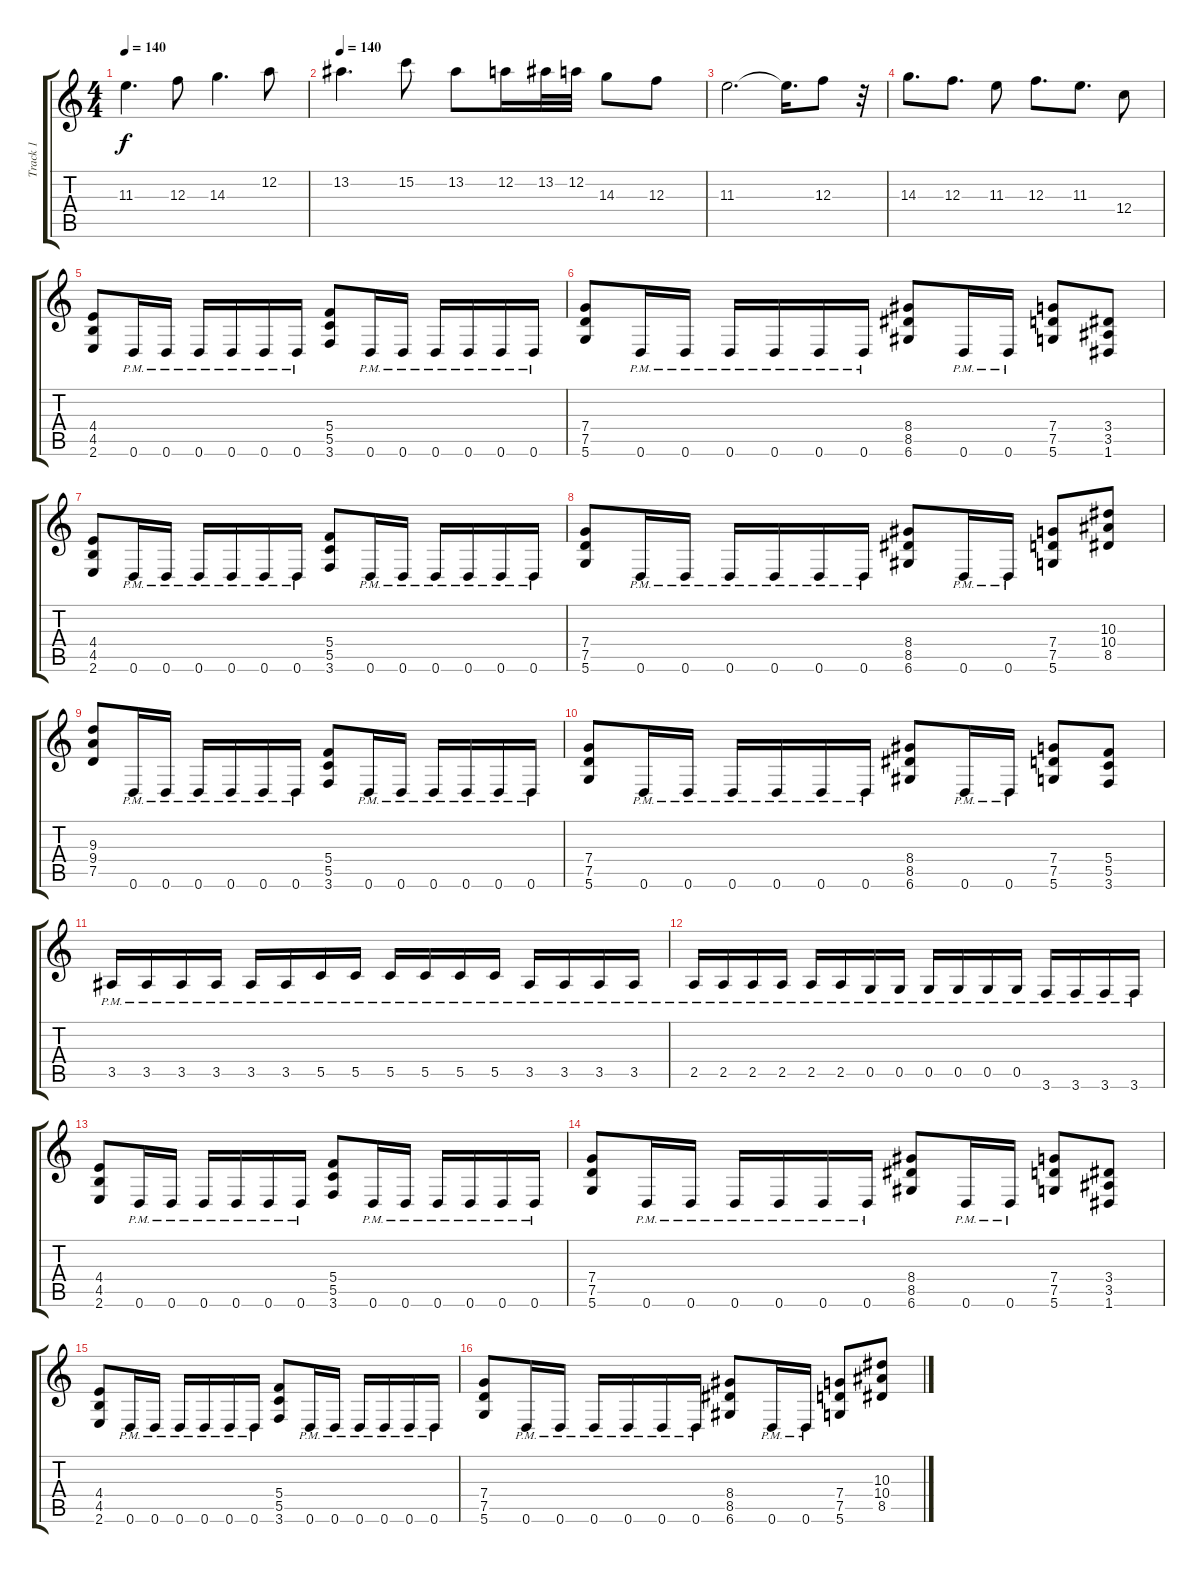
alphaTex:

\track ("Track 1" "Track 1") {instrument distortionguitar}
\staff {score tabs}
\tuning (D4 A3 F3 C3 G2 D2) {hide}
\ts (4 4)
\tempo 140
\clef g2
\ks c
11.3.4{d dy f} 12.3.8 14.3.4{d} 12.2.8 |
\tempo 140
13.2.4{d} 15.2.8 13.2.8 12.2.16 13.2.32 12.2.32 14.3.8 12.3.8 |
11.3.2{d} 11.3{t}.16{d} 12.3.8 r.32 |
14.3.8{d} 12.3.8{d} 11.3.8 12.3.8{d} 11.3.8{d} 12.4.8 |
(4.4 4.5 2.6).8 0.6{pm}.16 0.6{pm}.16 0.6{pm}.16 0.6{pm}.16 0.6{pm}.16 0.6{pm}.16 (5.4 5.5 3.6).8 0.6{pm}.16 0.6{pm}.16 0.6{pm}.16 0.6{pm}.16 0.6{pm}.16 0.6{pm}.16 |
(7.4 7.5 5.6).8 0.6{pm}.16 0.6{pm}.16 0.6{pm}.16 0.6{pm}.16 0.6{pm}.16 0.6{pm}.16 (8.4 8.5 6.6).8 0.6{pm}.16 0.6{pm}.16 (7.4 7.5 5.6).8 (3.4 3.5 1.6).8 |
(4.4 4.5 2.6).8 0.6{pm}.16 0.6{pm}.16 0.6{pm}.16 0.6{pm}.16 0.6{pm}.16 0.6{pm}.16 (5.4 5.5 3.6).8 0.6{pm}.16 0.6{pm}.16 0.6{pm}.16 0.6{pm}.16 0.6{pm}.16 0.6{pm}.16 |
(7.4 7.5 5.6).8 0.6{pm}.16 0.6{pm}.16 0.6{pm}.16 0.6{pm}.16 0.6{pm}.16 0.6{pm}.16 (8.4 8.5 6.6).8 0.6{pm}.16 0.6{pm}.16 (7.4 7.5 5.6).8 (10.3 10.4 8.5).8 |
(9.3 9.4 7.5).8 0.6{pm}.16 0.6{pm}.16 0.6{pm}.16 0.6{pm}.16 0.6{pm}.16 0.6{pm}.16 (5.4 5.5 3.6).8 0.6{pm}.16 0.6{pm}.16 0.6{pm}.16 0.6{pm}.16 0.6{pm}.16 0.6{pm}.16 |
(7.4 7.5 5.6).8 0.6{pm}.16 0.6{pm}.16 0.6{pm}.16 0.6{pm}.16 0.6{pm}.16 0.6{pm}.16 (8.4 8.5 6.6).8 0.6{pm}.16 0.6{pm}.16 (7.4 7.5 5.6).8 (5.4 5.5 3.6).8 |
3.5{pm}.16 3.5{pm}.16 3.5{pm}.16 3.5{pm}.16 3.5{pm}.16 3.5{pm}.16 5.5{pm}.16 5.5{pm}.16 5.5{pm}.16 5.5{pm}.16 5.5{pm}.16 5.5{pm}.16 3.5{pm}.16 3.5{pm}.16 3.5{pm}.16 3.5{pm}.16 |
2.5{pm}.16 2.5{pm}.16 2.5{pm}.16 2.5{pm}.16 2.5{pm}.16 2.5{pm}.16 0.5{pm}.16 0.5{pm}.16 0.5{pm}.16 0.5{pm}.16 0.5{pm}.16 0.5{pm}.16 3.6{pm}.16 3.6{pm}.16 3.6{pm}.16 3.6{pm}.16 |
(4.4 4.5 2.6).8 0.6{pm}.16 0.6{pm}.16 0.6{pm}.16 0.6{pm}.16 0.6{pm}.16 0.6{pm}.16 (5.4 5.5 3.6).8 0.6{pm}.16 0.6{pm}.16 0.6{pm}.16 0.6{pm}.16 0.6{pm}.16 0.6{pm}.16 |
(7.4 7.5 5.6).8 0.6{pm}.16 0.6{pm}.16 0.6{pm}.16 0.6{pm}.16 0.6{pm}.16 0.6{pm}.16 (8.4 8.5 6.6).8 0.6{pm}.16 0.6{pm}.16 (7.4 7.5 5.6).8 (3.4 3.5 1.6).8 |
(4.4 4.5 2.6).8 0.6{pm}.16 0.6{pm}.16 0.6{pm}.16 0.6{pm}.16 0.6{pm}.16 0.6{pm}.16 (5.4 5.5 3.6).8 0.6{pm}.16 0.6{pm}.16 0.6{pm}.16 0.6{pm}.16 0.6{pm}.16 0.6{pm}.16 |
(7.4 7.5 5.6).8 0.6{pm}.16 0.6{pm}.16 0.6{pm}.16 0.6{pm}.16 0.6{pm}.16 0.6{pm}.16 (8.4 8.5 6.6).8 0.6{pm}.16 0.6{pm}.16 (7.4 7.5 5.6).8 (10.3 10.4 8.5).8
